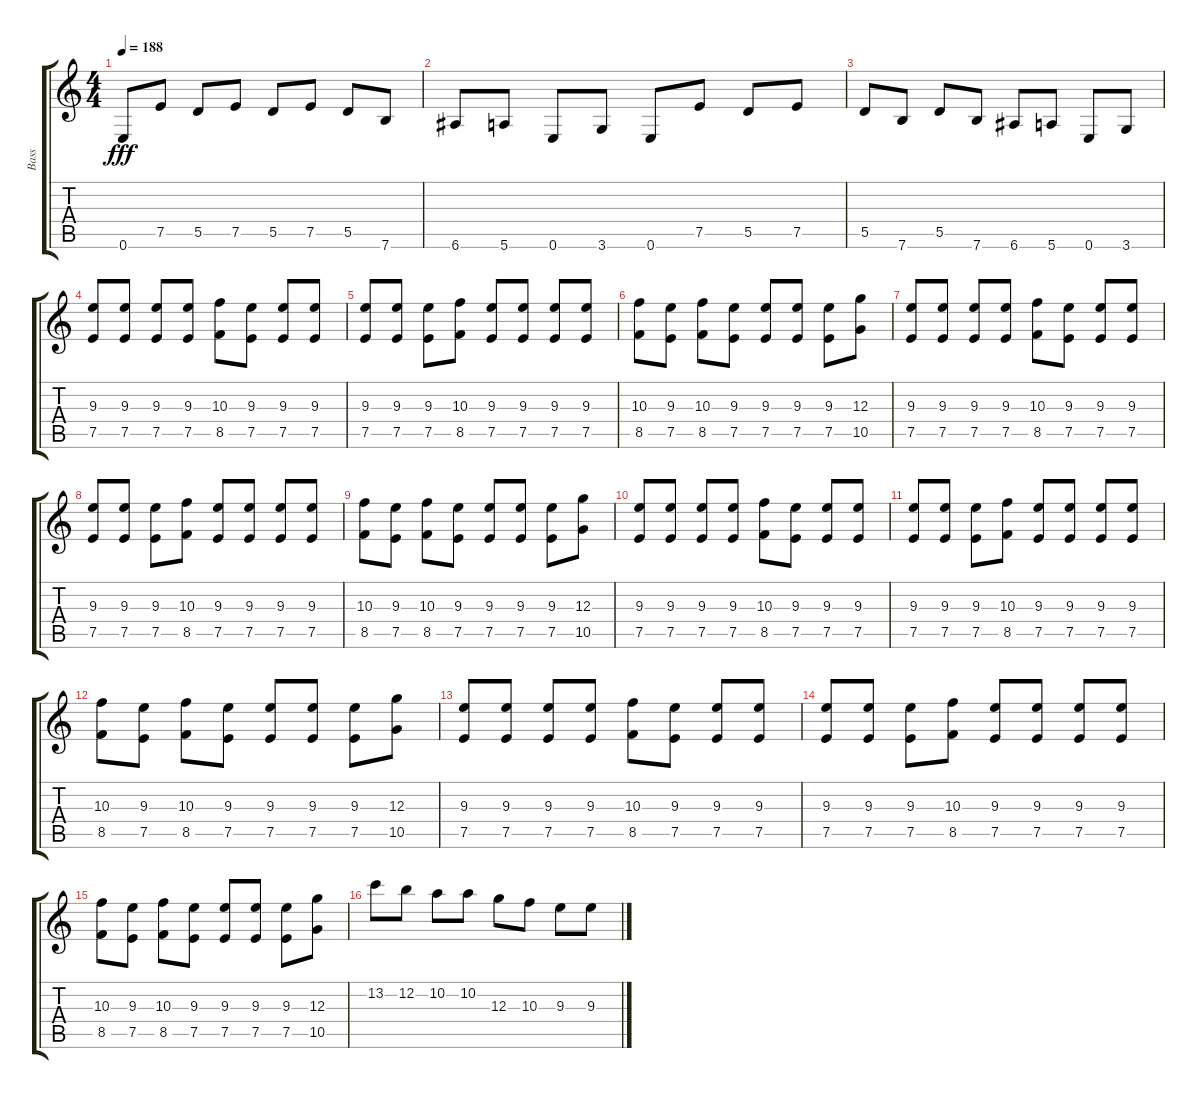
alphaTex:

\track ("Bass" "Bass") {instrument fretlessbass}
\staff {score tabs}
\tuning (E4 B3 G3 D3 A2 E2) {hide}
\ts (4 4)
\tempo 188
\clef g2
\ks c
0.6.8{dy fff} 7.5.8 5.5.8 7.5.8 5.5.8 7.5.8 5.5.8 7.6.8 |
6.6.8 5.6.8 0.6.8 3.6.8 0.6.8 7.5.8 5.5.8 7.5.8 |
5.5.8 7.6.8 5.5.8 7.6.8 6.6.8 5.6.8 0.6.8 3.6.8 |
(9.3 7.5).8 (9.3 7.5).8 (9.3 7.5).8 (9.3 7.5).8 (10.3 8.5).8 (9.3 7.5).8 (9.3 7.5).8 (9.3 7.5).8 |
(9.3 7.5).8 (9.3 7.5).8 (9.3 7.5).8 (10.3 8.5).8 (9.3 7.5).8 (9.3 7.5).8 (9.3 7.5).8 (9.3 7.5).8 |
(10.3 8.5).8 (9.3 7.5).8 (10.3 8.5).8 (9.3 7.5).8 (9.3 7.5).8 (9.3 7.5).8 (9.3 7.5).8 (12.3 10.5).8 |
(9.3 7.5).8 (9.3 7.5).8 (9.3 7.5).8 (9.3 7.5).8 (10.3 8.5).8 (9.3 7.5).8 (9.3 7.5).8 (9.3 7.5).8 |
(9.3 7.5).8 (9.3 7.5).8 (9.3 7.5).8 (10.3 8.5).8 (9.3 7.5).8 (9.3 7.5).8 (9.3 7.5).8 (9.3 7.5).8 |
(10.3 8.5).8 (9.3 7.5).8 (10.3 8.5).8 (9.3 7.5).8 (9.3 7.5).8 (9.3 7.5).8 (9.3 7.5).8 (12.3 10.5).8 |
(9.3 7.5).8 (9.3 7.5).8 (9.3 7.5).8 (9.3 7.5).8 (10.3 8.5).8 (9.3 7.5).8 (9.3 7.5).8 (9.3 7.5).8 |
(9.3 7.5).8 (9.3 7.5).8 (9.3 7.5).8 (10.3 8.5).8 (9.3 7.5).8 (9.3 7.5).8 (9.3 7.5).8 (9.3 7.5).8 |
(10.3 8.5).8 (9.3 7.5).8 (10.3 8.5).8 (9.3 7.5).8 (9.3 7.5).8 (9.3 7.5).8 (9.3 7.5).8 (12.3 10.5).8 |
(9.3 7.5).8 (9.3 7.5).8 (9.3 7.5).8 (9.3 7.5).8 (10.3 8.5).8 (9.3 7.5).8 (9.3 7.5).8 (9.3 7.5).8 |
(9.3 7.5).8 (9.3 7.5).8 (9.3 7.5).8 (10.3 8.5).8 (9.3 7.5).8 (9.3 7.5).8 (9.3 7.5).8 (9.3 7.5).8 |
(10.3 8.5).8 (9.3 7.5).8 (10.3 8.5).8 (9.3 7.5).8 (9.3 7.5).8 (9.3 7.5).8 (9.3 7.5).8 (12.3 10.5).8 |
13.2.8 12.2.8 10.2.8 10.2.8 12.3.8 10.3.8 9.3.8 9.3.8
